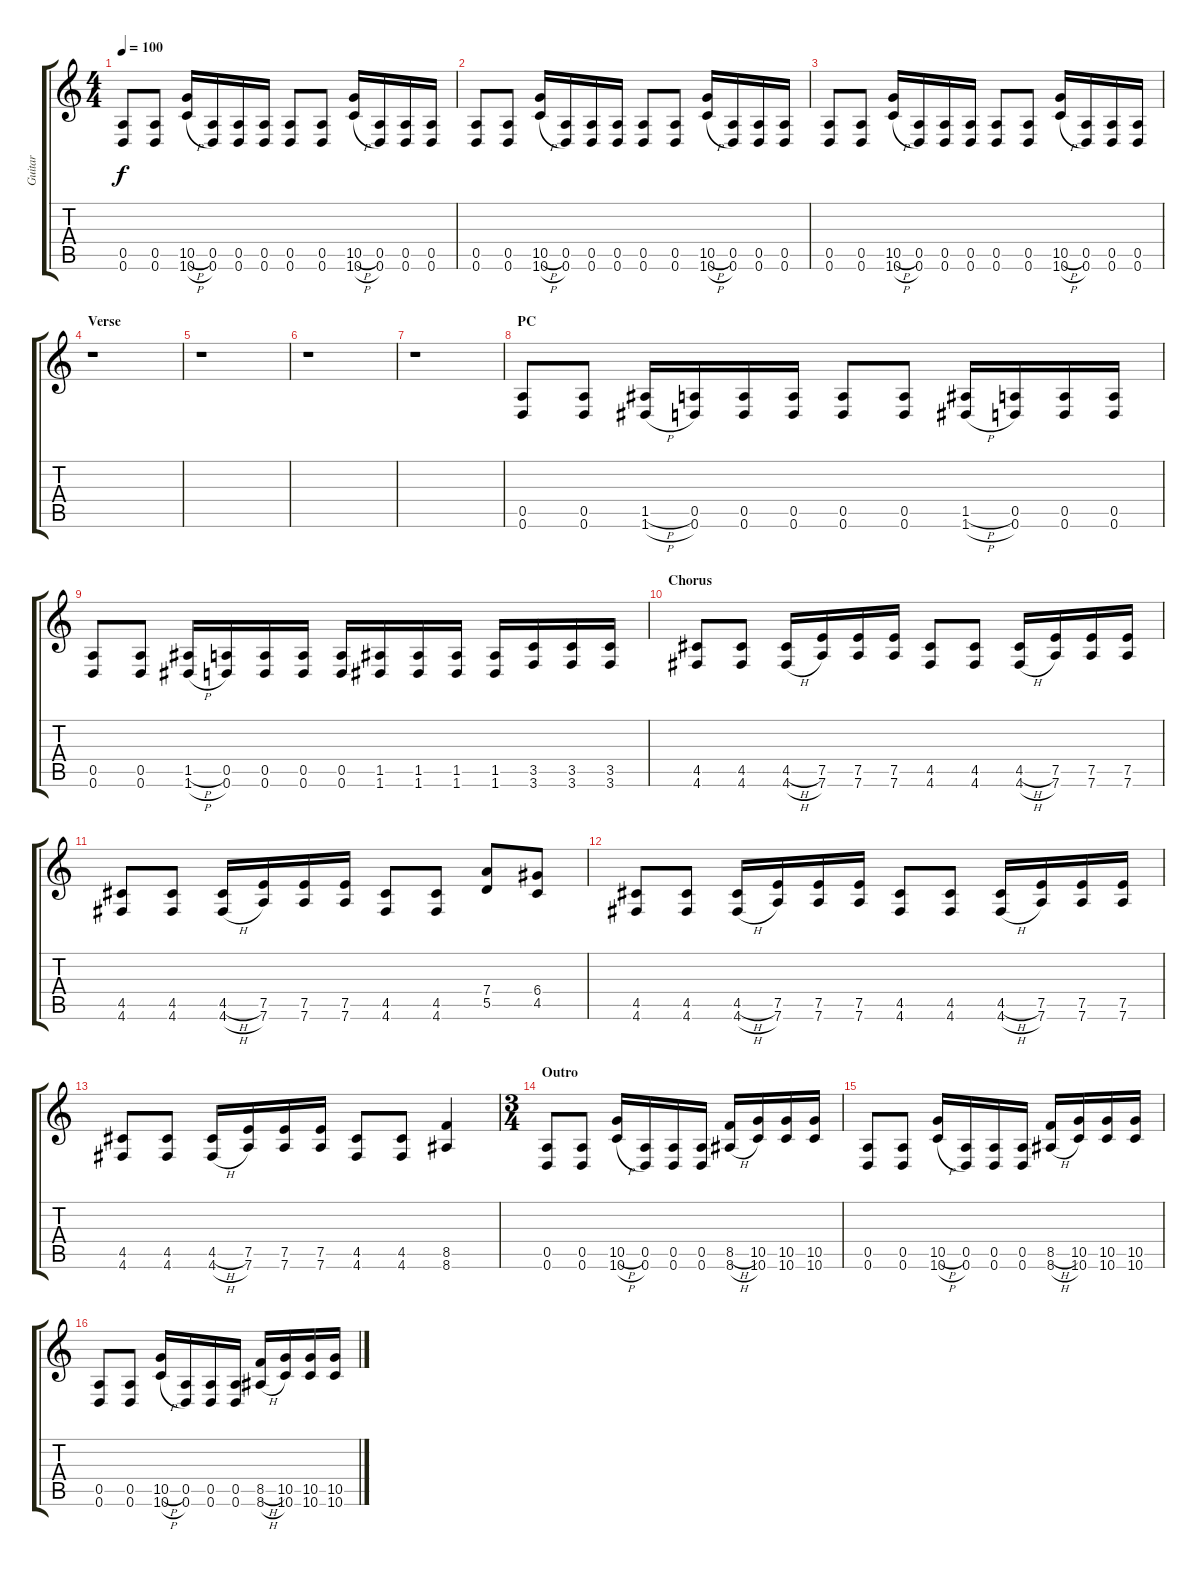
\track ("Guitar" "Guitar") {instrument distortionguitar}
\staff {score tabs}
\tuning (E4 B3 G3 D3 A2 D2) {hide}
\ts (4 4)
\tempo 100
\clef g2
\ks c
(0.5 0.6).8{dy f} (0.5 0.6).8 (10.5{h} 10.6{h}).16 (0.5 0.6).16 (0.5 0.6).16 (0.5 0.6).16 (0.5 0.6).8 (0.5 0.6).8 (10.5{h} 10.6{h}).16 (0.5 0.6).16 (0.5 0.6).16 (0.5 0.6).16 |
(0.5 0.6).8 (0.5 0.6).8 (10.5{h} 10.6{h}).16 (0.5 0.6).16 (0.5 0.6).16 (0.5 0.6).16 (0.5 0.6).8 (0.5 0.6).8 (10.5{h} 10.6{h}).16 (0.5 0.6).16 (0.5 0.6).16 (0.5 0.6).16 |
(0.5 0.6).8 (0.5 0.6).8 (10.5{h} 10.6{h}).16 (0.5 0.6).16 (0.5 0.6).16 (0.5 0.6).16 (0.5 0.6).8 (0.5 0.6).8 (10.5{h} 10.6{h}).16 (0.5 0.6).16 (0.5 0.6).16 (0.5 0.6).16 |
\section ("" "Verse")
r.1 |
r.1 |
r.1 |
r.1 |
\section ("" "PC")
(0.5 0.6).8 (0.5 0.6).8 (1.5{h} 1.6{h}).16 (0.5 0.6).16 (0.5 0.6).16 (0.5 0.6).16 (0.5 0.6).8 (0.5 0.6).8 (1.5{h} 1.6{h}).16 (0.5 0.6).16 (0.5 0.6).16 (0.5 0.6).16 |
(0.5 0.6).8 (0.5 0.6).8 (1.5{h} 1.6{h}).16 (0.5 0.6).16 (0.5 0.6).16 (0.5 0.6).16 (0.5 0.6).16 (1.5 1.6).16 (1.5 1.6).16 (1.5 1.6).16 (1.5 1.6).16 (3.5 3.6).16 (3.5 3.6).16 (3.5 3.6).16 |
\section ("" "Chorus")
(4.5 4.6).8 (4.5 4.6).8 (4.5{h} 4.6{h}).16 (7.5 7.6).16 (7.5 7.6).16 (7.5 7.6).16 (4.5 4.6).8 (4.5 4.6).8 (4.5{h} 4.6{h}).16 (7.5 7.6).16 (7.5 7.6).16 (7.5 7.6).16 |
(4.5 4.6).8 (4.5 4.6).8 (4.5{h} 4.6{h}).16 (7.5 7.6).16 (7.5 7.6).16 (7.5 7.6).16 (4.5 4.6).8 (4.5 4.6).8 (7.4 5.5).8 (6.4 4.5).8 |
(4.5 4.6).8 (4.5 4.6).8 (4.5{h} 4.6{h}).16 (7.5 7.6).16 (7.5 7.6).16 (7.5 7.6).16 (4.5 4.6).8 (4.5 4.6).8 (4.5{h} 4.6{h}).16 (7.5 7.6).16 (7.5 7.6).16 (7.5 7.6).16 |
(4.5 4.6).8 (4.5 4.6).8 (4.5{h} 4.6{h}).16 (7.5 7.6).16 (7.5 7.6).16 (7.5 7.6).16 (4.5 4.6).8 (4.5 4.6).8 (8.5 8.6).4 |
\ts (3 4)
\section ("" "Outro")
(0.5 0.6).8 (0.5 0.6).8 (10.5{h} 10.6{h}).16 (0.5 0.6).16 (0.5 0.6).16 (0.5 0.6).16 (8.5{h} 8.6{h}).16 (10.5 10.6).16 (10.5 10.6).16 (10.5 10.6).16 |
(0.5 0.6).8 (0.5 0.6).8 (10.5{h} 10.6{h}).16 (0.5 0.6).16 (0.5 0.6).16 (0.5 0.6).16 (8.5{h} 8.6{h}).16 (10.5 10.6).16 (10.5 10.6).16 (10.5 10.6).16 |
(0.5 0.6).8 (0.5 0.6).8 (10.5{h} 10.6{h}).16 (0.5 0.6).16 (0.5 0.6).16 (0.5 0.6).16 (8.5{h} 8.6{h}).16 (10.5 10.6).16 (10.5 10.6).16 (10.5 10.6).16
